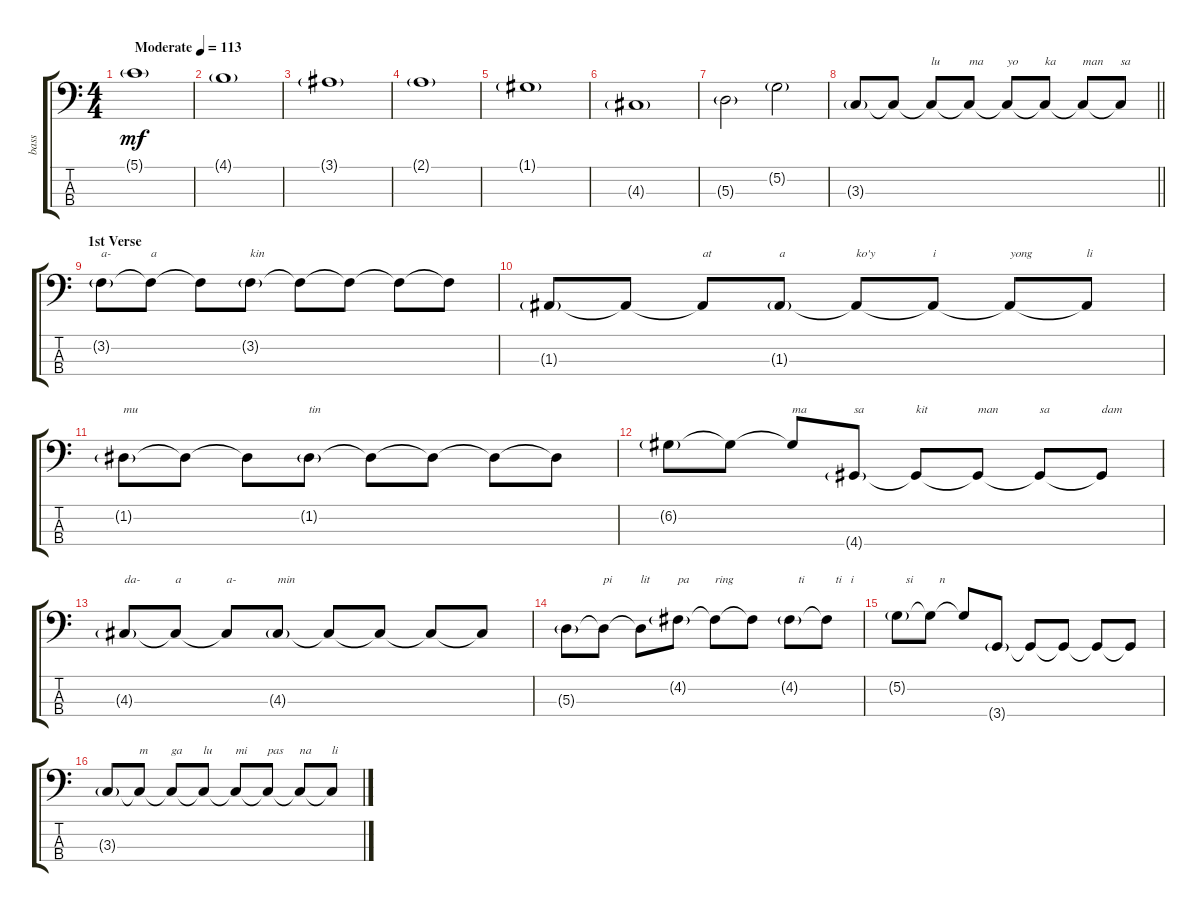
\track ("bass" "bass") {instrument electricbassfinger}
\staff {score tabs}
\tuning (G2 D2 A1 E1) {hide}
\ts (4 4)
\tempo (113 "Moderate")
\clef f4
\ks c
5.1{g}.1{dy mf instrument electricbassfinger} |
4.1{g}.1 |
3.1{g}.1 |
2.1{g}.1 |
1.1{g}.1 |
4.3{g}.1 |
5.3{g}.2 5.2{g}.2 |
\barLineRight lightlight
3.3{g}.8 3.3{t}.8 3.3{t}.8{txt "lu"} 3.3{t}.8{txt "ma"} 3.3{t}.8{txt "yo"} 3.3{t}.8{txt "ka"} 3.3{t}.8{txt "man"} 3.3{t}.8{txt "sa"} |
\section ("" "1st Verse")
3.2{g}.8{txt "a-"} 3.2{t}.8{txt "a"} 3.2{t}.8 3.2{g}.8{txt "kin"} 3.2{t}.8 3.2{t}.8 3.2{t}.8 3.2{t}.8 |
1.3{g}.8 1.3{t}.8 1.3{t}.8{txt "at"} 1.3{g}.8{txt "a"} 1.3{t}.8{txt "ko'y"} 1.3{t}.8{txt "i"} 1.3{t}.8{txt "yong"} 1.3{t}.8{txt "li"} |
1.2{g}.8{txt "mu"} 1.2{t}.8 1.2{t}.8 1.2{g}.8{txt "tin"} 1.2{t}.8 1.2{t}.8 1.2{t}.8 1.2{t}.8 |
6.2{g}.8 6.2{t}.8 6.2{t}.8{txt "ma"} 4.4{g}.8{txt "sa"} 4.4{t}.8{txt "kit"} 4.4{t}.8{txt "man"} 4.4{t}.8{txt "sa"} 4.4{t}.8{txt "dam"} |
4.3{g}.8{txt "da-"} 4.3{t}.8{txt "a"} 4.3{t}.8{txt "a-"} 4.3{g}.8{txt "min"} 4.3{t}.8 4.3{t}.8 4.3{t}.8 4.3{t}.8 |
5.3{g}.8 5.3{t}.8{txt "pi"} 5.3{t}.8{txt "lit"} 4.2{g}.8{txt "pa"} 4.2{t}.8{txt "ring"} 4.2{t}.8 4.2{g}.8{txt "   ti"} 4.2{t}.8{txt "   ti   i"} |
5.2{g}.8{txt "   si"} 5.2{t}.8{txt "   n"} 5.2{t}.8 3.4{g}.8 3.4{t}.8 3.4{t}.8 3.4{t}.8 3.4{t}.8 |
3.3{g}.8 3.3{t}.8{txt "m"} 3.3{t}.8{txt "ga"} 3.3{t}.8{txt "lu"} 3.3{t}.8{txt "mi"} 3.3{t}.8{txt "pas"} 3.3{t}.8{txt "na"} 3.3{t}.8{txt "li"}
